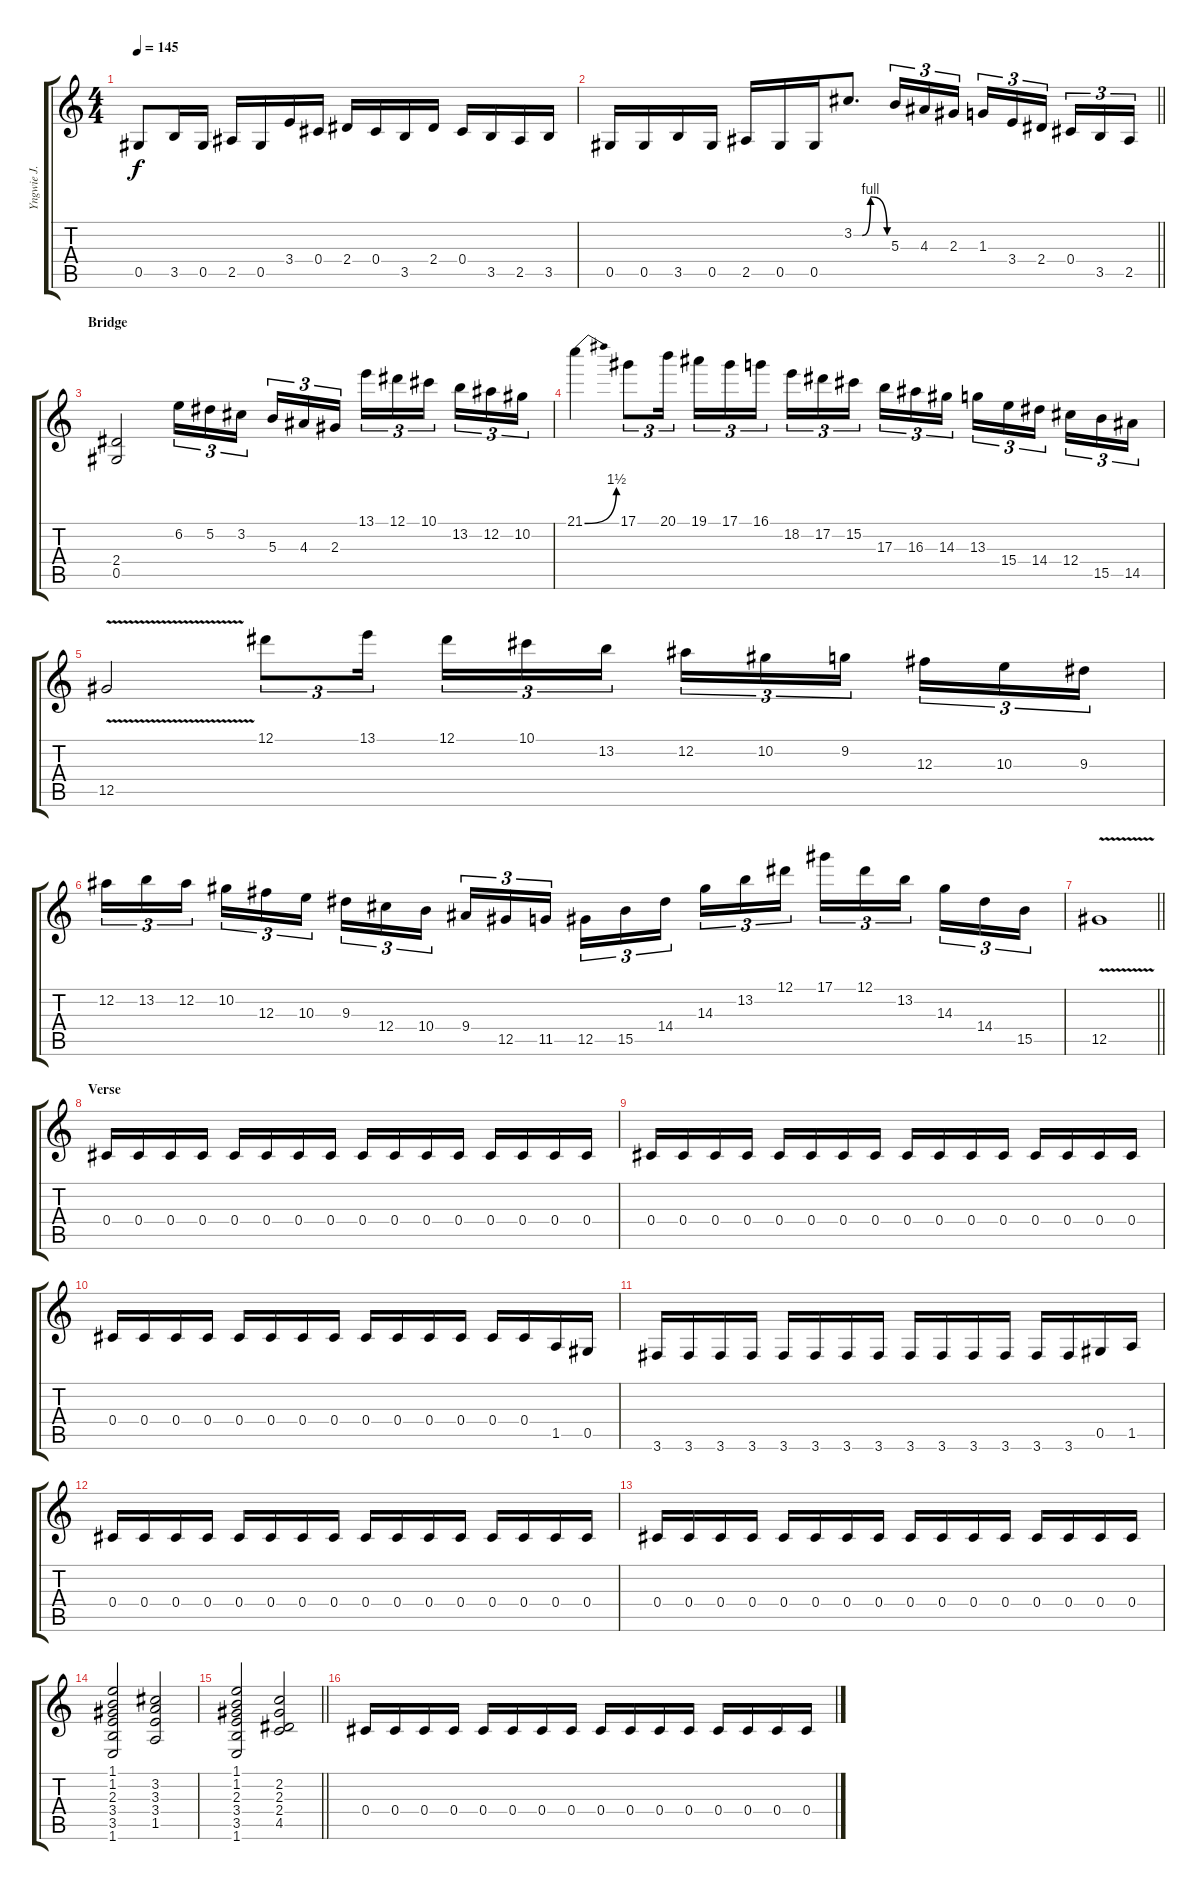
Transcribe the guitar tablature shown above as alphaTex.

\track ("Yngwie J. Malmsteen" "Yngwie J. ") {instrument overdrivenguitar}
\staff {score tabs}
\tuning (Eb4 Bb3 Gb3 Db3 Ab2 Eb2) {hide}
\ts (4 4)
\tempo 145
\clef g2
\ks c
0.5.8{dy f} 3.5.16 0.5.16 2.5.16 0.5.16 3.4.16 0.4.16 2.4.16 0.4.16 3.5.16 2.4.16 0.4.16 3.5.16 2.5.16 3.5.16 |
\barLineRight lightlight
0.5.16 0.5.16 3.5.16 0.5.16 2.5.16 0.5.16 0.5.16 3.2{be (custom 0 0 15 0 30 4 60 0)}.8{d} 5.3.16{tu (3 2)} 4.3.16{tu (3 2)} 2.3.16{tu (3 2)} 1.3.16{tu (3 2)} 3.4.16{tu (3 2)} 2.4.16{tu (3 2) beam splitsecondary} 0.4.16{tu (3 2)} 3.5.16{tu (3 2)} 2.5.16{tu (3 2)} |
\section ("" "Bridge")
(2.4 0.5).2 6.2.16{tu (3 2)} 5.2.16{tu (3 2)} 3.2.16{tu (3 2) beam splitsecondary} 5.3.16{tu (3 2)} 4.3.16{tu (3 2)} 2.3.16{tu (3 2)} 13.1.16{tu (3 2)} 12.1.16{tu (3 2)} 10.1.16{tu (3 2) beam splitsecondary} 13.2.16{tu (3 2)} 12.2.16{tu (3 2)} 10.2.16{tu (3 2)} |
21.1{be (bend 0 0 60 6)}.4 17.1.8{tu (3 2)} 20.1.16{tu (3 2) beam splitsecondary} 19.1.16{tu (3 2)} 17.1.16{tu (3 2)} 16.1.16{tu (3 2)} 18.2.16{tu (3 2)} 17.2.16{tu (3 2)} 15.2.16{tu (3 2) beam splitsecondary} 17.3.16{tu (3 2)} 16.3.16{tu (3 2)} 14.3.16{tu (3 2)} 13.3.16{tu (3 2)} 15.4.16{tu (3 2)} 14.4.16{tu (3 2) beam splitsecondary} 12.4.16{tu (3 2)} 15.5.16{tu (3 2)} 14.5.16{tu (3 2)} |
12.5{v}.2 12.1.8{tu (3 2)} 13.1.16{tu (3 2) beam splitsecondary} 12.1.16{tu (3 2)} 10.1.16{tu (3 2)} 13.2.16{tu (3 2)} 12.2.16{tu (3 2)} 10.2.16{tu (3 2)} 9.2.16{tu (3 2) beam splitsecondary} 12.3.16{tu (3 2)} 10.3.16{tu (3 2)} 9.3.16{tu (3 2)} |
12.2.16{tu (3 2)} 13.2.16{tu (3 2)} 12.2.16{tu (3 2) beam splitsecondary} 10.2.16{tu (3 2)} 12.3.16{tu (3 2)} 10.3.16{tu (3 2)} 9.3.16{tu (3 2)} 12.4.16{tu (3 2)} 10.4.16{tu (3 2) beam splitsecondary} 9.4.16{tu (3 2)} 12.5.16{tu (3 2)} 11.5.16{tu (3 2)} 12.5.16{tu (3 2)} 15.5.16{tu (3 2)} 14.4.16{tu (3 2) beam splitsecondary} 14.3.16{tu (3 2)} 13.2.16{tu (3 2)} 12.1.16{tu (3 2)} 17.1.16{tu (3 2)} 12.1.16{tu (3 2)} 13.2.16{tu (3 2) beam splitsecondary} 14.3.16{tu (3 2)} 14.4.16{tu (3 2)} 15.5.16{tu (3 2)} |
\barLineRight lightlight
12.5{v}.1 |
\section ("" "Verse")
0.4.16 0.4.16 0.4.16 0.4.16 0.4.16 0.4.16 0.4.16 0.4.16 0.4.16 0.4.16 0.4.16 0.4.16 0.4.16 0.4.16 0.4.16 0.4.16 |
0.4.16 0.4.16 0.4.16 0.4.16 0.4.16 0.4.16 0.4.16 0.4.16 0.4.16 0.4.16 0.4.16 0.4.16 0.4.16 0.4.16 0.4.16 0.4.16 |
0.4.16 0.4.16 0.4.16 0.4.16 0.4.16 0.4.16 0.4.16 0.4.16 0.4.16 0.4.16 0.4.16 0.4.16 0.4.16 0.4.16 1.5.16 0.5.16 |
3.6.16 3.6.16 3.6.16 3.6.16 3.6.16 3.6.16 3.6.16 3.6.16 3.6.16 3.6.16 3.6.16 3.6.16 3.6.16 3.6.16 0.5.16 1.5.16 |
0.4.16 0.4.16 0.4.16 0.4.16 0.4.16 0.4.16 0.4.16 0.4.16 0.4.16 0.4.16 0.4.16 0.4.16 0.4.16 0.4.16 0.4.16 0.4.16 |
0.4.16 0.4.16 0.4.16 0.4.16 0.4.16 0.4.16 0.4.16 0.4.16 0.4.16 0.4.16 0.4.16 0.4.16 0.4.16 0.4.16 0.4.16 0.4.16 |
(1.1 1.2 2.3 3.4 3.5 1.6).2 (3.2 3.3 3.4 1.5).2 |
\barLineRight lightlight
(1.1 1.2 2.3 3.4 3.5 1.6).2 (2.2 2.3 2.4 4.5).2 |
0.4.16 0.4.16 0.4.16 0.4.16 0.4.16 0.4.16 0.4.16 0.4.16 0.4.16 0.4.16 0.4.16 0.4.16 0.4.16 0.4.16 0.4.16 0.4.16
